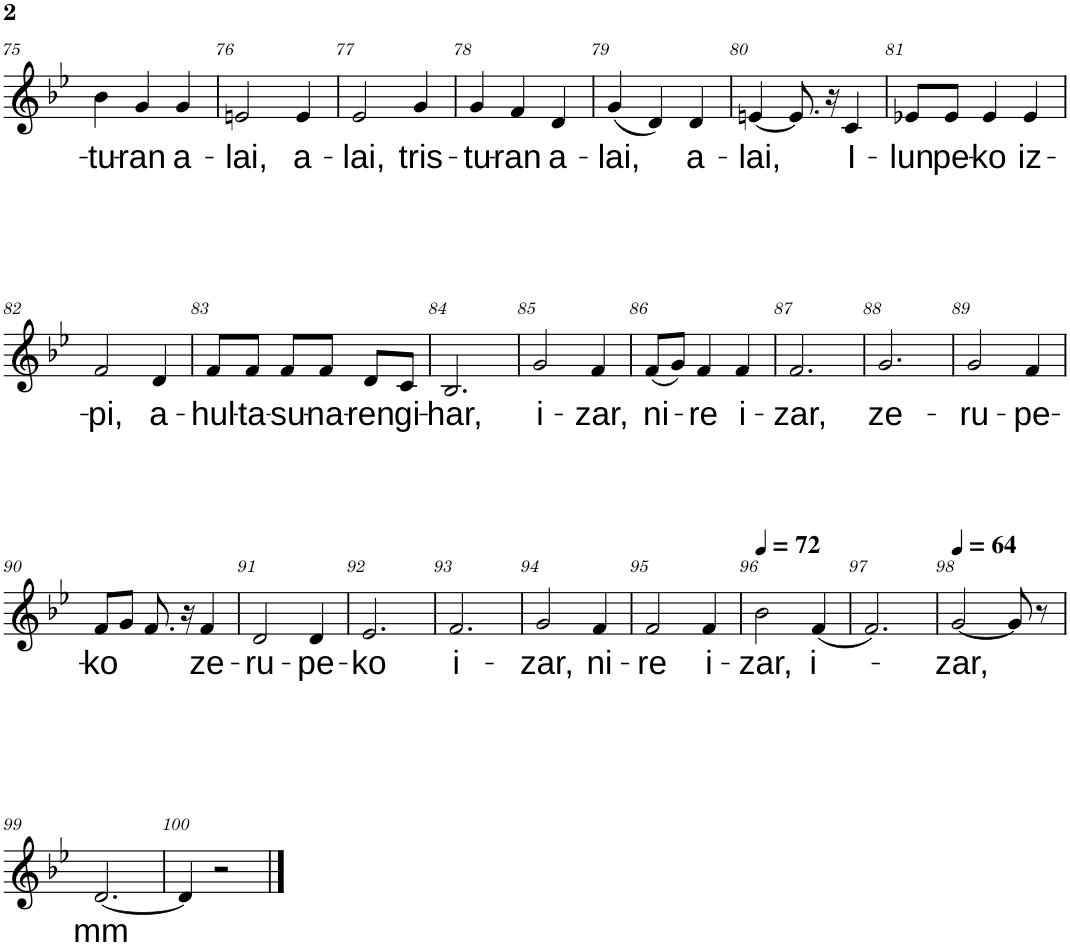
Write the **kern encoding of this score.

**kern	**text
*part1	*part1
*staff1	*staff1
*I"Voix 2	*
*I'V2	*
!!LO:PB:g=z
*clefG2	*
*k[b-e-]	*
*M3/4	*
=75	=75
!	!LO:LY:b
4b-\	-tu-
!	!LO:LY:b
4g/	ran
!	!LO:LY:b
4g/	a-
=76	=76
!	!LO:LY:b
2en/	lai,
!	!LO:LY:b
4e/	a-
=77	=77
!	!LO:LY:b
2e-/	lai,
!	!LO:LY:b
4g/	tris-
=78	=78
!	!LO:LY:b
4g/	tu-
!	!LO:LY:b
4f/	-ran
!	!LO:LY:b
4d/	a-
=79	=79
!	!LO:LY:b
(4g/	lai,
4d/)	.
!	!LO:LY:b
4d/	a-
=80	=80
!	!LO:LY:b
[4en/	-lai,
8.e/]	.
16r	.
!	!LO:LY:b
4c/	I-
=81	=81
!	!LO:LY:b
8e-X/L	-lun
!	!LO:LY:b
8e-/J	pe-
!	!LO:LY:b
4e-/	-ko
!	!LO:LY:b
4e-/	iz-
!!LO:LB:g=z
=82	=82
!	!LO:LY:b
2f/	-pi,
!	!LO:LY:b
4d/	a-
=83	=83
!	!LO:LY:b
8f/L	-hul-
!	!LO:LY:b
8f/J	-ta-
!	!LO:LY:b
8f/L	-su-
!	!LO:LY:b
8f/J	-na-
!	!LO:LY:b
8d/L	-ren
!	!LO:LY:b
8c/J	gi-
=84	=84
!	!LO:LY:b
2.B-/	-har,
=85	=85
!	!LO:LY:b
2g/	i-
!	!LO:LY:b
4f/	-zar,
=86	=86
!	!LO:LY:b
(8f/L	ni-
8g/J)	.
!	!LO:LY:b
4f/	-re
!	!LO:LY:b
4f/	i-
=87	=87
!	!LO:LY:b
2.f/	-zar,
=88	=88
!	!LO:LY:b
2.g/	ze-
=89	=89
!	!LO:LY:b
2g/	-ru-
!	!LO:LY:b
4f/	-pe-
!!LO:LB:g=z
=90	=90
!	!LO:LY:b
8f/L	-ko
8g/J	.
8.f/	.
16r	.
!	!LO:LY:b
4f/	ze-
=91	=91
!	!LO:LY:b
2d/	-ru-
!	!LO:LY:b
4d/	-pe-
=92	=92
!	!LO:LY:b
2.e-/	-ko
=93	=93
!	!LO:LY:b
2.f/	i-
=94	=94
!	!LO:LY:b
2g/	-zar,
!	!LO:LY:b
4f/	ni-
=95	=95
!	!LO:LY:b
2f/	-re
!	!LO:LY:b
4f/	i-
=96	=96
*MM72	*
!	!LO:LY:b
2b-\	-zar,
!	!LO:LY:b
(4f/	i-
=97	=97
2.f/)	.
=98	=98
*MM64	*
!	!LO:LY:b
[2g/	-zar,
8g/]	.
8r	.
!!LO:LB:g=z
=99	=99
!	!LO:LY:b
[2.d/	mm
=100	=100
4d/]	.
2r	.
==	==
*-	*-
